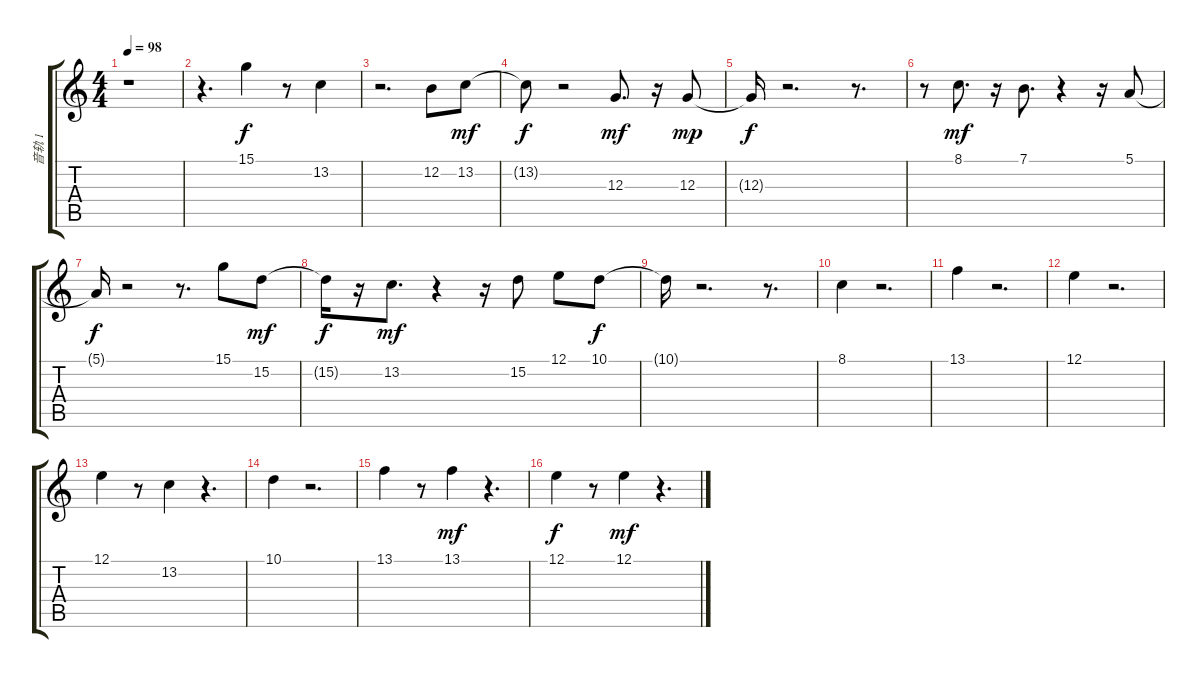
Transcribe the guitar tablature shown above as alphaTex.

\track ("音轨 1" "音轨 1") {instrument brightacousticpiano}
\staff {score tabs}
\tuning (E4 B3 G3 D3 A2 E2) {hide}
\ts (4 4)
\tempo 98
\clef g2
\ks c
r.1{dy ff} |
r.4{d} 15.1.4{dy f} r.8 13.2.4 |
r.2{d} 12.2.8 13.2.8{dy mf} |
13.2{t}.8{dy f} r.2 12.3.8{d dy mf} r.16 12.3.8{dy mp} |
12.3{t}.16{dy f} r.2{d} r.8{d} |
r.8 8.1.8{d dy mf} r.16 7.1.8{d} r.4 r.16 5.1.8 |
5.1{t}.16{dy f} r.2 r.8{d} 15.1.8 15.2.8{dy mf} |
15.2{t}.16{dy f} r.16 13.2.8{d dy mf} r.4 r.16 15.2.8 12.1.8 10.1.8{dy f} |
10.1{t}.16 r.2{d} r.8{d} |
8.1.4 r.2{d} |
13.1.4 r.2{d} |
12.1.4 r.2{d} |
12.1.4 r.8 13.2.4 r.4{d} |
10.1.4 r.2{d} |
13.1.4 r.8 13.1.4{dy mf} r.4{d} |
12.1.4{dy f} r.8 12.1.4{dy mf} r.4{d}
